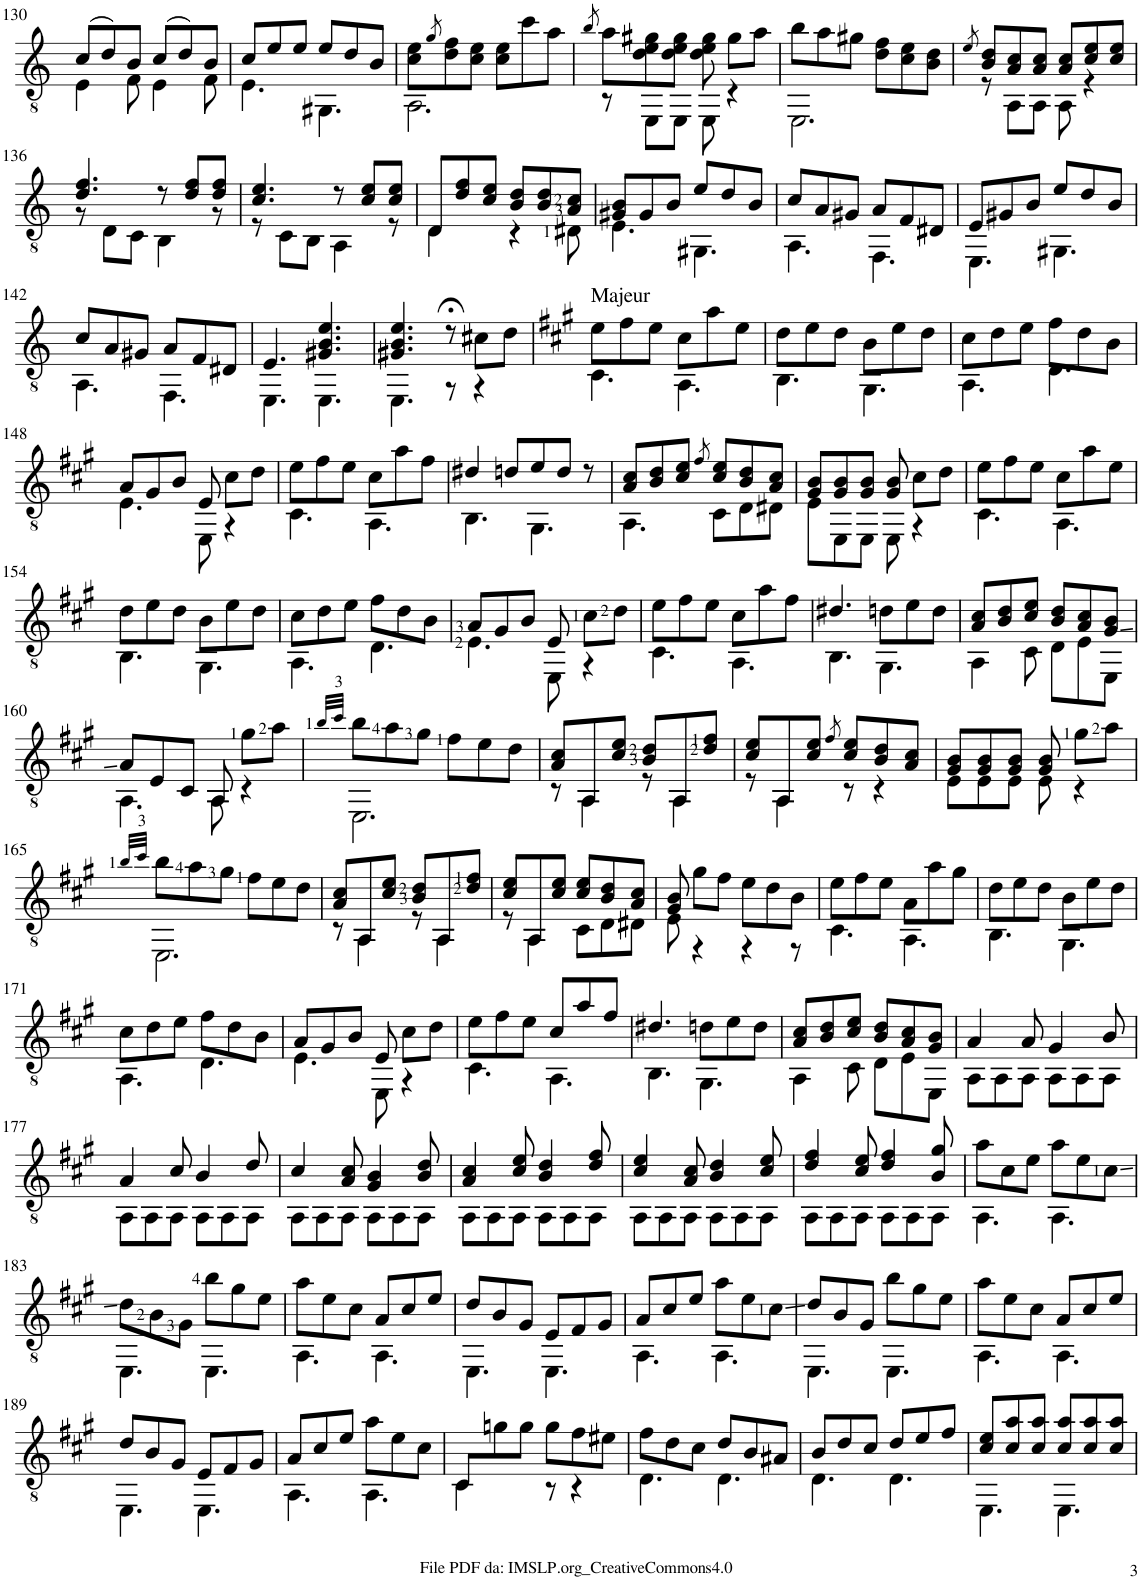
**kern
*part1
*staff1
*I"Guitar
*I'Guit.
!!LO:PB:g=z
*clefGv2
*k[]
*M6/8
=130
*^
(8c/L	4E\
8d/)	.
8B/J	8F\
(8c/L	4E\
8d/)	.
8B/J	8F\
=131	=131
8c/L	4.E\
8e/	.
8e/J	.
8e/L	4.GG#X\
8d/	.
8B/J	.
=132	=132
8c\ 8e\L	2.AA\
8qg/	.
8d\ 8f\	.
8c\ 8e\J	.
8c\ 8e\L	.
8cc\	.
8a\J	.
=133	=133
8qb/	.
8a\L	8r
8d\ 8e\ 8g#X\	8EE\L
8d\ 8e\ 8g#\J	8EE\J
8d\ 8e\ 8g#\	8EE\
8g#\L	4r
8a\J	.
=134	=134
8b\L	2.EE\
8a\	.
8g#X\J	.
8d\ 8f\L	.
8c\ 8e\	.
8B\ 8d\J	.
=135	=135
8qe/	.
8B/ 8d/L	8r
8A/ 8c/	8AA\L
8A/ 8c/J	8AA\J
8A/ 8c/L	8AA\
8c/ 8e/	4r
8c/ 8e/J	.
!!LO:LB:g=z	!!
=136	=136
4.d/ 4.f/	8r
.	8D\L
.	8C\J
8r	4BB\
8d/ 8f/L	.
8d/ 8f/J	8r
=137	=137
4.c/ 4.e/	8r
.	8C\L
.	8BB\J
8r	4AA\
8c/ 8e/L	.
8c/ 8e/J	8r
=138	=138
8D/L	4.D\
8d/ 8f/	.
8c/ 8e/J	.
8B/ 8d/L	4r
8B/ 8d/	.
8A/ 8c/J	8D#X\
=139	=139
8G#X/ 8B/L	4.E\
8G#/	.
8B/J	.
8e/L	4.GG#X\
8d/	.
8B/J	.
=140	=140
8c/L	4.AA\
8A/	.
8G#X/J	.
8A/L	4.FF\
8F/	.
8D#X/J	.
=141	=141
8E/L	4.EE\
8G#X/	.
8B/J	.
8e/L	4.GG#X\
8d/	.
8B/J	.
!!LO:LB:g=z	!!
=142	=142
8c/L	4.AA\
8A/	.
8G#X/J	.
8A/L	4.FF\
8F/	.
8D#X/J	.
=143	=143
4.E/	4.EE\
4.G#X/ 4.B/ 4.e/	4.EE\
=144	=144
4.G#X/ 4.B/ 4.e/	4.EE\
8r;<	8r
8c#X\L	4r
8d\J	.
=145	=145
*k[f#c#g#]	*
!LO:TX:a:t=Majeur	!
8e\L	4.C#\
8f#\	.
8e\J	.
8c#\L	4.AA\
8a\	.
8e\J	.
=146	=146
8d\L	4.BB\
8e\	.
8d\J	.
8B\L	4.GG#\
8e\	.
8d\J	.
=147	=147
8c#\L	4.AA\
8d\	.
8e\J	.
8f#\L	4.D\
8d\	.
8B\J	.
!!LO:LB:g=z	!!
=148	=148
8A/L	4.E\
8G#/	.
8B/J	.
8E/	8EE\
8c#\L	4r
8d\J	.
=149	=149
8e\L	4.C#\
8f#\	.
8e\J	.
8c#\L	4.AA\
8a\	.
8f#\J	.
=150	=150
4d#X/	4.BB\
8dn/L	.
8e/	4.GG#\
8d/J	.
8r	.
=151	=151
8A/ 8c#/L	4.AA\
8B/ 8d/	.
8c#/ 8e/J	.
8qf#/	.
8c#/ 8e/L	8C#\L
8B/ 8d/	8D\
8A/ 8c#/J	8D#X\J
=152	=152
8G#/ 8B/L	8E\L
8G#/ 8B/	8EE\
8G#/ 8B/J	8EE\J
8G#/ 8B/	8EE\
8c#\L	4r
8d\J	.
=153	=153
8e\L	4.C#\
8f#\	.
8e\J	.
8c#\L	4.AA\
8a\	.
8e\J	.
!!LO:LB:g=z	!!
=154	=154
8d\L	4.BB\
8e\	.
8d\J	.
8B\L	4.GG#\
8e\	.
8d\J	.
=155	=155
8c#\L	4.AA\
8d\	.
8e\J	.
8f#\L	4.D\
8d\	.
8B\J	.
=156	=156
8A/L	4.E\
8G#/	.
8B/J	.
8E/	8EE\
8c#\L	4r
8d\J	.
=157	=157
8e\L	4.C#\
8f#\	.
8e\J	.
8c#\L	4.AA\
8a\	.
8f#\J	.
=158	=158
4.d#X/	4.BB\
8dn\L	4.GG#\
8e\	.
8d\J	.
=159	=159
8A/ 8c#/L	4AA\
8B/ 8d/	.
8c#/ 8e/J	8C#\
8B/ 8d/L	8D\L
8A/ 8c#/	8E\
8G#/ 8B/J	8EE\J
!!LO:LB:g=z	!!
=160	=160
8A/L	4.AA\
8E/	.
8C#/J	.
8AA/	8AA\
8g#\L	4r
8a\J	.
=161	=161
32qb/LLL	.
32qcc#/JJJ	.
8b\L	2.EE\
8a\	.
8g#\J	.
8f#\L	.
8e\	.
8d\J	.
=162	=162
8A/ 8c#/L	8r
8AA/	4AA\
8c#/ 8e/J	.
8B/ 8d/L	8r
8AA/	4AA\
8d/ 8f#/J	.
=163	=163
8c#/ 8e/L	8r
8AA/	4AA\
8c#/ 8e/J	.
8qf#/	.
8c#/ 8e/L	8r
8B/ 8d/	4r
8A/ 8c#/J	.
=164	=164
8G#/ 8B/L	8E\L
8G#/ 8B/	8E\
8G#/ 8B/J	8E\J
8G#/ 8B/	8E\
8g#\L	4r
8a\J	.
!!LO:LB:g=z	!!
=165	=165
32qb/LLL	.
32qcc#/JJJ	.
8b\L	2.EE\
8a\	.
8g#\J	.
8f#\L	.
8e\	.
8d\J	.
=166	=166
8A/ 8c#/L	8r
8AA/	4AA\
8c#/ 8e/J	.
8B/ 8d/L	8r
8AA/	4AA\
8d/ 8f#/J	.
=167	=167
8c#/ 8e/L	8r
8AA/	4AA\
8c#/ 8e/J	.
8c#/ 8e/L	8C#\L
8B/ 8d/	8D\
8A/ 8c#/J	8D#X\J
=168	=168
8G#/ 8B/	8E\
8g#\L	4r
8f#\J	.
8e\L	4r
8d\	.
8B\J	8r
=169	=169
8e\L	4.C#\
8f#\	.
8e\J	.
8A\L	4.AA\
8a\	.
8g#\J	.
=170	=170
8d\L	4.BB\
8e\	.
8d\J	.
8B\L	4.GG#\
8e\	.
8d\J	.
!!LO:LB:g=z	!!
=171	=171
8c#\L	4.AA\
8d\	.
8e\J	.
8f#\L	4.D\
8d\	.
8B\J	.
=172	=172
8A/L	4.E\
8G#/	.
8B/J	.
8E/	8EE\
8c#\L	4r
8d\J	.
=173	=173
8e\L	4.C#\
8f#\	.
8e\J	.
8c#/L	4.AA\
8a/	.
8f#/J	.
=174	=174
4.d#X/	4.BB\
8dn\L	4.GG#\
8e\	.
8d\J	.
=175	=175
8A/ 8c#/L	4AA\
8B/ 8d/	.
8c#/ 8e/J	8C#\
8B/ 8d/L	8D\L
8A/ 8c#/	8E\
8G#/ 8B/J	8EE\J
=176	=176
4A/	8AA\L
.	8AA\
8A/	8AA\J
4G#/	8AA\L
.	8AA\
8B/	8AA\J
!!LO:LB:g=z	!!
=177	=177
4A/	8AA\L
.	8AA\
8c#/	8AA\J
4B/	8AA\L
.	8AA\
8d/	8AA\J
=178	=178
4c#/	8AA\L
.	8AA\
8A/ 8c#/	8AA\J
4G#/ 4B/	8AA\L
.	8AA\
8B/ 8d/	8AA\J
=179	=179
4A/ 4c#/	8AA\L
.	8AA\
8c#/ 8e/	8AA\J
4B/ 4d/	8AA\L
.	8AA\
8d/ 8f#/	8AA\J
=180	=180
4c#/ 4e/	8AA\L
.	8AA\
8A/ 8c#/	8AA\J
4B/ 4d/	8AA\L
.	8AA\
8c#/ 8e/	8AA\J
=181	=181
4d/ 4f#/	8AA\L
.	8AA\
8c#/ 8e/	8AA\J
4d/ 4f#/	8AA\L
.	8AA\
8B/ 8g#/	8AA\J
=182	=182
8a\L	4.AA\
8c#\	.
8e\J	.
8a\L	4.AA\
8e\	.
8c#\J	.
!!LO:LB:g=z	!!
=183	=183
8d\L	4.EE\
8B\	.
8G#\J	.
8b\L	4.EE\
8g#\	.
8e\J	.
=184	=184
8a\L	4.AA\
8e\	.
8c#\J	.
8A/L	4.AA\
8c#/	.
8e/J	.
=185	=185
8d/L	4.EE\
8B/	.
8G#/J	.
8E/L	4.EE\
8F#/	.
8G#/J	.
=186	=186
8A/L	4.AA\
8c#/	.
8e/J	.
8a\L	4.AA\
8e\	.
8c#\J	.
=187	=187
8d/L	4.EE\
8B/	.
8G#/J	.
8b\L	4.EE\
8g#\	.
8e\J	.
=188	=188
8a\L	4.AA\
8e\	.
8c#\J	.
8A/L	4.AA\
8c#/	.
8e/J	.
!!LO:LB:g=z	!!
=189	=189
8d/L	4.EE\
8B/	.
8G#/J	.
8E/L	4.EE\
8F#/	.
8G#/J	.
=190	=190
8A/L	4.AA\
8c#/	.
8e/J	.
8a\L	4.AA\
8e\	.
8c#\J	.
=191	=191
8C#/L	4.C#\
8gn\	.
8g\J	.
8g\L	8r
8f#\	4r
8e#X\J	.
=192	=192
8f#\L	4.D\
8d\	.
8c#\J	.
8d/L	4.D\
8B/	.
8A#X/J	.
=193	=193
8B/L	4.D\
8d/	.
8c#/J	.
8d/L	4.D\
8e/	.
8f#/J	.
=194	=194
8c#/ 8e/L	4.EE\
8c#/ 8a/	.
8c#/ 8a/J	.
8c#/ 8a/L	4.EE\
8c#/ 8a/	.
8c#/ 8a/J	.
*v	*v
=
*-
